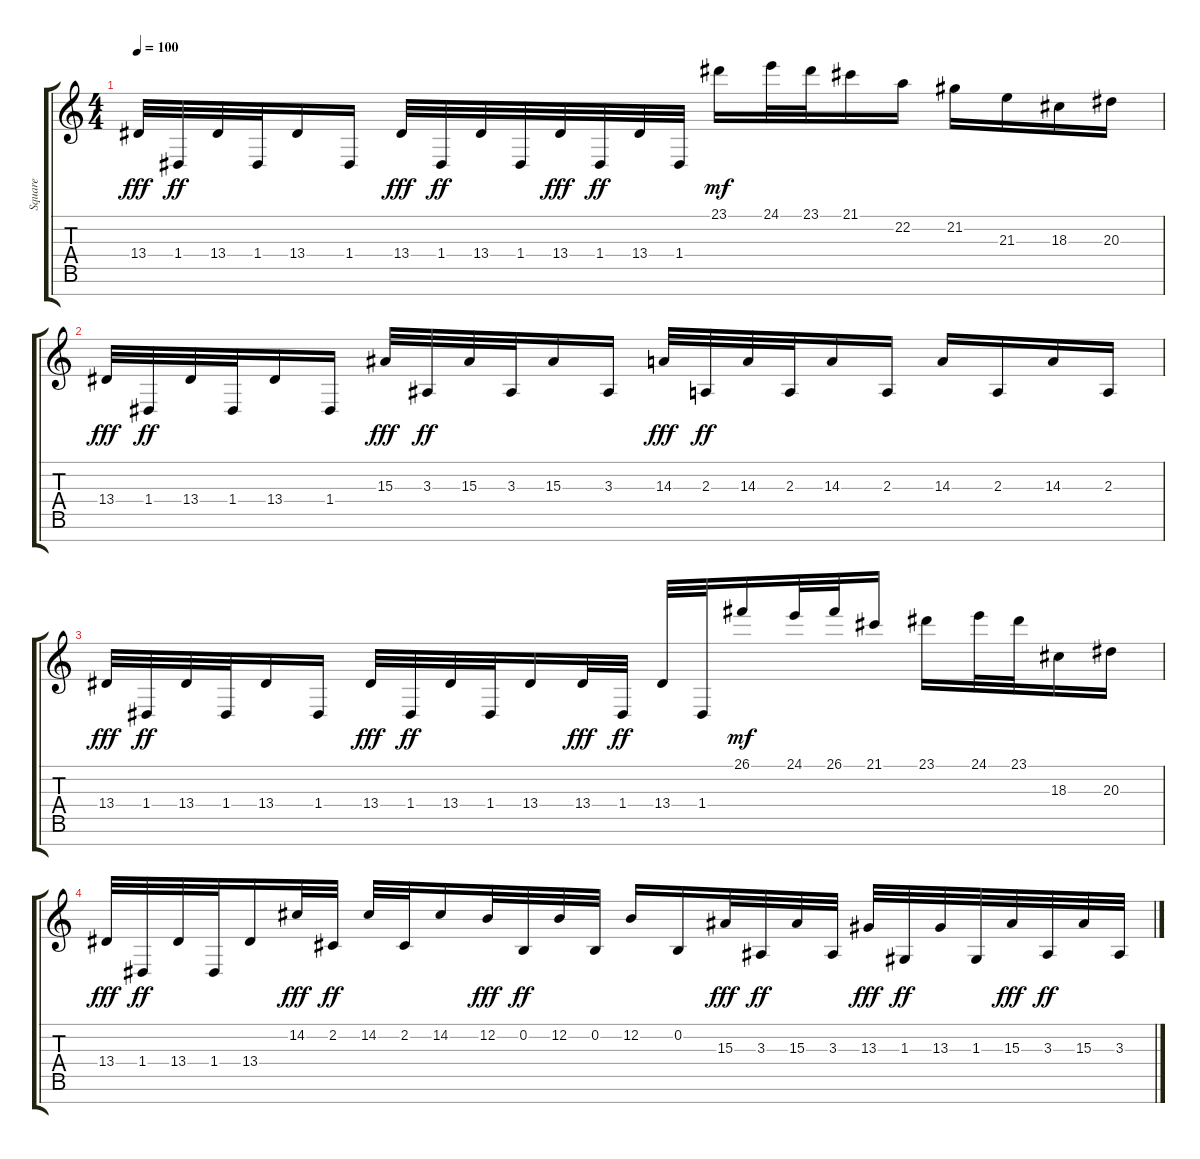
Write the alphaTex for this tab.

\track ("Square" "Square") {instrument lead1square}
\staff {score tabs}
\tuning (E4 B3 G3 D3 A2 E2 B1) {hide}
\ts (4 4)
\tempo 100
\clef g2
\ks c
13.4.32{dy fff} 1.4.32{dy ff} 13.4.32 1.4.32 13.4.16 1.4.16 13.4.32{dy fff} 1.4.32{dy ff} 13.4.32 1.4.32 13.4.32{dy fff} 1.4.32{dy ff} 13.4.32 1.4.32 23.1.16{dy mf} 24.1.32 23.1.32 21.1.16 22.2.16 21.2.16 21.3.16 18.3.16 20.3.16 |
13.4.32{dy fff} 1.4.32{dy ff} 13.4.32 1.4.32 13.4.16 1.4.16 15.3.32{dy fff} 3.3.32{dy ff} 15.3.32 3.3.32 15.3.16 3.3.16 14.3.32{dy fff} 2.3.32{dy ff} 14.3.32 2.3.32 14.3.16 2.3.16 14.3.16 2.3.16 14.3.16 2.3.16 |
13.4.32{dy fff} 1.4.32{dy ff} 13.4.32 1.4.32 13.4.16 1.4.16 13.4.32{dy fff} 1.4.32{dy ff} 13.4.32 1.4.32 13.4.16 13.4.32{dy fff} 1.4.32{dy ff} 13.4.32 1.4.32 26.1.16{dy mf} 24.1.32 26.1.32 21.1.16 23.1.16 24.1.32 23.1.32 18.3.16 20.3.16 |
13.4.32{dy fff} 1.4.32{dy ff} 13.4.32 1.4.32 13.4.16 14.2.32{dy fff} 2.2.32{dy ff} 14.2.32 2.2.32 14.2.16 12.2.32{dy fff} 0.2.32{dy ff} 12.2.32 0.2.32 12.2.16 0.2.16 15.3.32{dy fff} 3.3.32{dy ff} 15.3.32 3.3.32 13.3.32{dy fff} 1.3.32{dy ff} 13.3.32 1.3.32 15.3.32{dy fff} 3.3.32{dy ff} 15.3.32 3.3.32
